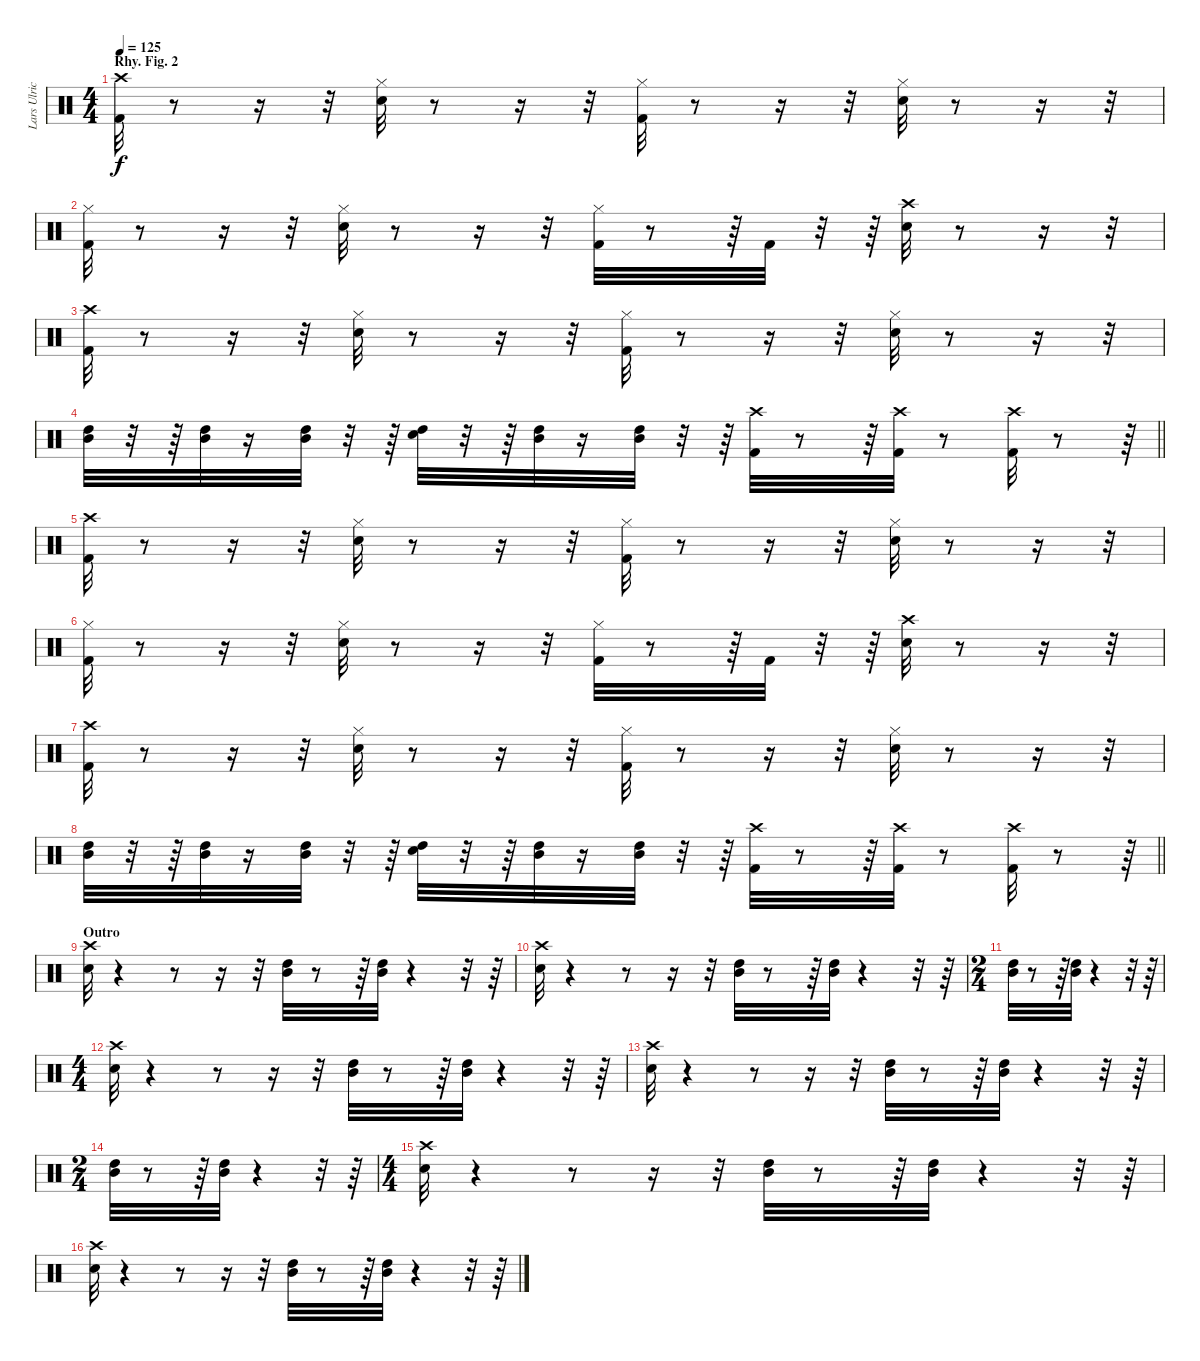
\track ("Lars Ulrich (Drums)" "Lars Ulric") {instrument percussion}
\staff {score}
\articulation defaults
\ts (4 4)
\section ("" "Rhy. Fig. 2")
\tempo 125
\clef neutral
\ks c
("Kick (hit) 2" "Crash high (hit)").32{dy f} r.8 r.16 r.32 ("Snare (hit) 2" "Hi-Hat (closed)").32 r.8 r.16 r.32 ("Kick (hit) 2" "Hi-Hat (closed)").32 r.8 r.16 r.32 ("Snare (hit) 2" "Hi-Hat (closed)").32 r.8 r.16 r.32 |
("Hi-Hat (closed)" "Kick (hit) 2").32 r.8 r.16 r.32 ("Snare (hit) 2" "Hi-Hat (closed)").32 r.8 r.16 r.32 ("Kick (hit) 2" "Hi-Hat (closed)").32 r.8 r.64 "Kick (hit) 2".32 r.32 r.64 ("Snare (hit) 2" "Crash high (hit)").32 r.8 r.16 r.32 |
("Crash high (hit)" "Kick (hit) 2").32 r.8 r.16 r.32 ("Snare (hit) 2" "Hi-Hat (closed)").32 r.8 r.16 r.32 ("Hi-Hat (closed)" "Kick (hit) 2").32 r.8 r.16 r.32 ("Snare (hit) 2" "Hi-Hat (closed)").32 r.8 r.16 r.32 |
\barLineRight lightlight
("High Tom (hit)" "Mid Tom (hit)").32 r.32 r.64 ("High Tom (hit)" "Mid Tom (hit)").32 r.16 ("High Tom (hit)" "Mid Tom (hit)").32 r.32 r.64 ("Snare (hit) 2" "High Tom (hit)").32 r.32 r.64 ("High Tom (hit)" "Mid Tom (hit)").32 r.16 ("High Tom (hit)" "Mid Tom (hit)").32 r.32 r.64 ("Kick (hit) 2" "Crash high (hit)").32 r.8 r.64 ("Kick (hit) 2" "Crash high (hit)").32 r.8 ("Kick (hit) 2" "Crash high (hit)").32 r.8 r.64 |
("Kick (hit) 2" "Crash high (hit)").32 r.8 r.16 r.32 ("Snare (hit) 2" "Hi-Hat (closed)").32 r.8 r.16 r.32 ("Kick (hit) 2" "Hi-Hat (closed)").32 r.8 r.16 r.32 ("Snare (hit) 2" "Hi-Hat (closed)").32 r.8 r.16 r.32 |
("Kick (hit) 2" "Hi-Hat (closed)").32 r.8 r.16 r.32 ("Snare (hit) 2" "Hi-Hat (closed)").32 r.8 r.16 r.32 ("Kick (hit) 2" "Hi-Hat (closed)").32 r.8 r.64 "Kick (hit) 2".32 r.32 r.64 ("Snare (hit) 2" "Crash high (hit)").32 r.8 r.16 r.32 |
("Crash high (hit)" "Kick (hit) 2").32 r.8 r.16 r.32 ("Snare (hit) 2" "Hi-Hat (closed)").32 r.8 r.16 r.32 ("Hi-Hat (closed)" "Kick (hit) 2").32 r.8 r.16 r.32 ("Snare (hit) 2" "Hi-Hat (closed)").32 r.8 r.16 r.32 |
\barLineRight lightlight
("High Tom (hit)" "Mid Tom (hit)").32 r.32 r.64 ("High Tom (hit)" "Mid Tom (hit)").32 r.16 ("High Tom (hit)" "Mid Tom (hit)").32 r.32 r.64 ("Snare (hit) 2" "High Tom (hit)").32 r.32 r.64 ("High Tom (hit)" "Mid Tom (hit)").32 r.16 ("High Tom (hit)" "Mid Tom (hit)").32 r.32 r.64 ("Kick (hit) 2" "Crash high (hit)").32 r.8 r.64 ("Kick (hit) 2" "Crash high (hit)").32 r.8 ("Kick (hit) 2" "Crash high (hit)").32 r.8 r.64 |
\section ("" "Outro")
("Snare (hit) 2" "Crash high (hit)").32 r.4 r.8 r.16 r.32 ("Mid Tom (hit)" "High Tom (hit)").32 r.8 r.64 ("Mid Tom (hit)" "High Tom (hit)").32 r.4 r.32 r.64 |
("Snare (hit) 2" "Crash high (hit)").32 r.4 r.8 r.16 r.32 ("Mid Tom (hit)" "High Tom (hit)").32 r.8 r.64 ("Mid Tom (hit)" "High Tom (hit)").32 r.4 r.32 r.64 |
\ts (2 4)
("Mid Tom (hit)" "High Tom (hit)").32 r.8 r.64 ("Mid Tom (hit)" "High Tom (hit)").32 r.4 r.32 r.64 |
\ts (4 4)
("Snare (hit) 2" "Crash high (hit)").32 r.4 r.8 r.16 r.32 ("Mid Tom (hit)" "High Tom (hit)").32 r.8 r.64 ("Mid Tom (hit)" "High Tom (hit)").32 r.4 r.32 r.64 |
("Snare (hit) 2" "Crash high (hit)").32 r.4 r.8 r.16 r.32 ("Mid Tom (hit)" "High Tom (hit)").32 r.8 r.64 ("Mid Tom (hit)" "High Tom (hit)").32 r.4 r.32 r.64 |
\ts (2 4)
("Mid Tom (hit)" "High Tom (hit)").32 r.8 r.64 ("Mid Tom (hit)" "High Tom (hit)").32 r.4 r.32 r.64 |
\ts (4 4)
("Snare (hit) 2" "Crash high (hit)").32 r.4 r.8 r.16 r.32 ("Mid Tom (hit)" "High Tom (hit)").32 r.8 r.64 ("Mid Tom (hit)" "High Tom (hit)").32 r.4 r.32 r.64 |
("Snare (hit) 2" "Crash high (hit)").32 r.4 r.8 r.16 r.32 ("Mid Tom (hit)" "High Tom (hit)").32 r.8 r.64 ("Mid Tom (hit)" "High Tom (hit)").32 r.4 r.32 r.64
